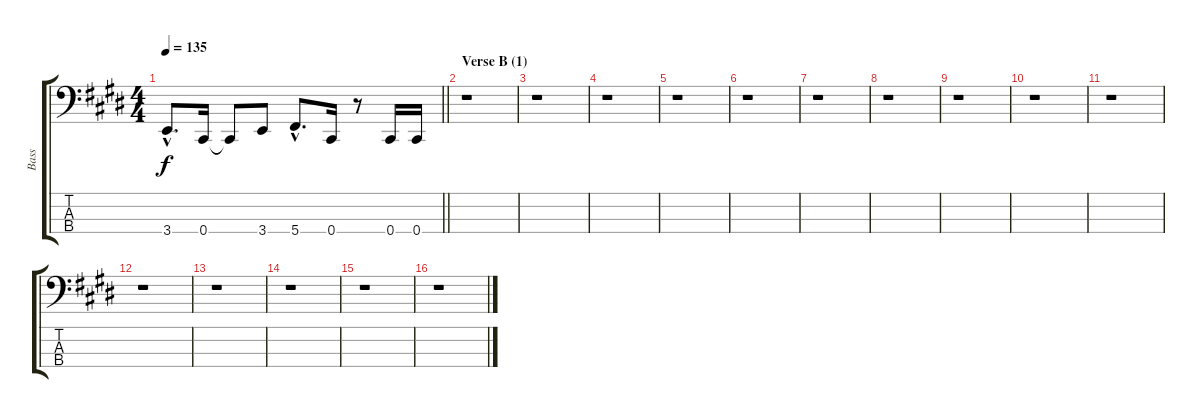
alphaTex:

\track ("Bass" "Bass") {instrument electricbasspick}
\staff {score tabs}
\tuning (E2 B1 Gb1 Db1) {hide}
\ts (4 4)
\tempo 135
\clef f4
\barLineRight lightlight
\ks c#minor
3.4{hac}.8{d dy f} 0.4.16 0.4{t}.8 3.4.8 5.4{hac}.8{d} 0.4.16 r.8 0.4.16 0.4.16 |
\section ("" "Verse B (1)")
r.1 |
r.1 |
r.1 |
r.1 |
r.1 |
r.1 |
r.1 |
r.1 |
r.1 |
r.1 |
r.1 |
r.1 |
r.1 |
r.1 |
r.1
